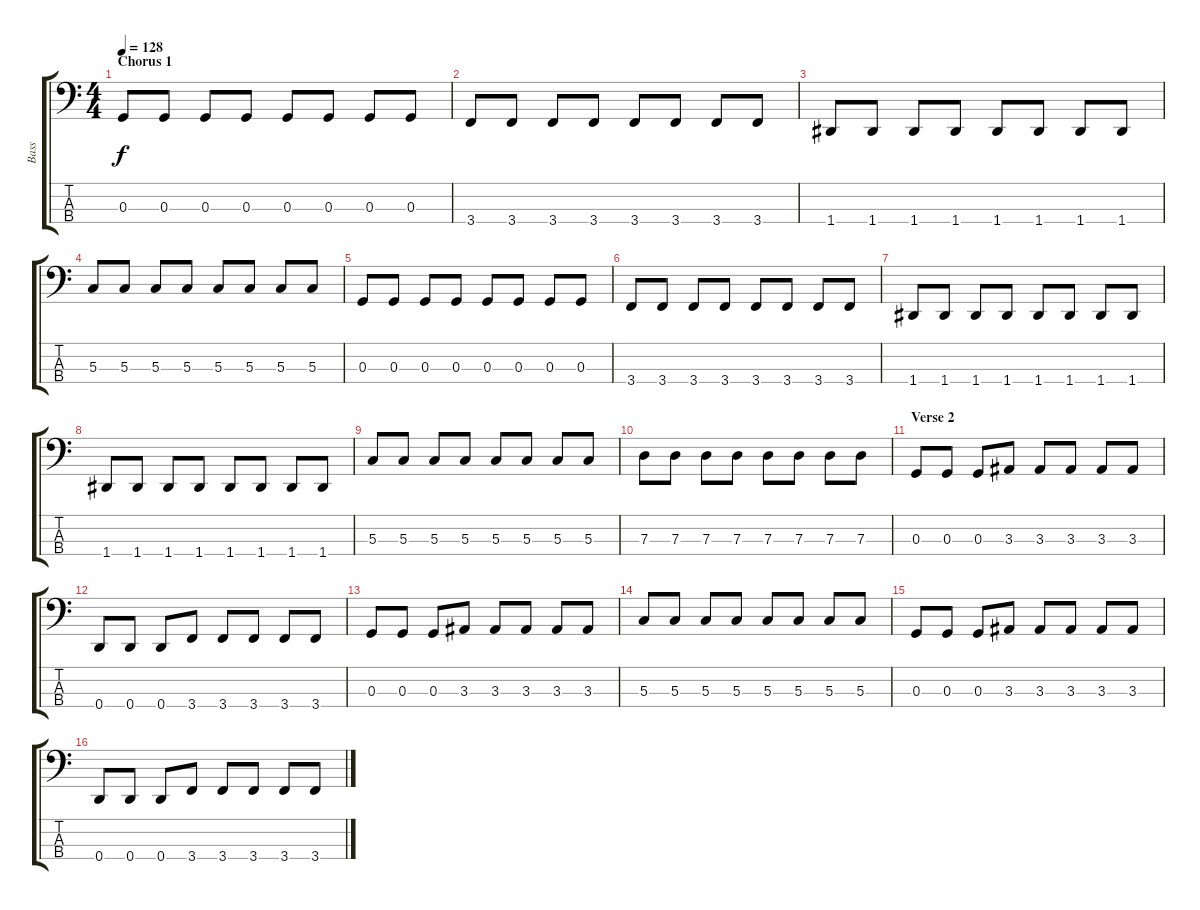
\track ("Bass" "Bass") {instrument electricbasspick}
\staff {score tabs}
\tuning (F2 C2 G1 D1) {hide}
\ts (4 4)
\section ("" "Chorus 1")
\tempo 128
\clef f4
\ks c
0.3.8{dy f} 0.3.8 0.3.8 0.3.8 0.3.8 0.3.8 0.3.8 0.3.8 |
3.4.8 3.4.8 3.4.8 3.4.8 3.4.8 3.4.8 3.4.8 3.4.8 |
1.4.8 1.4.8 1.4.8 1.4.8 1.4.8 1.4.8 1.4.8 1.4.8 |
5.3.8 5.3.8 5.3.8 5.3.8 5.3.8 5.3.8 5.3.8 5.3.8 |
0.3.8 0.3.8 0.3.8 0.3.8 0.3.8 0.3.8 0.3.8 0.3.8 |
3.4.8 3.4.8 3.4.8 3.4.8 3.4.8 3.4.8 3.4.8 3.4.8 |
1.4.8 1.4.8 1.4.8 1.4.8 1.4.8 1.4.8 1.4.8 1.4.8 |
1.4.8 1.4.8 1.4.8 1.4.8 1.4.8 1.4.8 1.4.8 1.4.8 |
5.3.8 5.3.8 5.3.8 5.3.8 5.3.8 5.3.8 5.3.8 5.3.8 |
7.3.8 7.3.8 7.3.8 7.3.8 7.3.8 7.3.8 7.3.8 7.3.8 |
\section ("" "Verse 2")
0.3.8 0.3.8 0.3.8 3.3.8 3.3.8 3.3.8 3.3.8 3.3.8 |
0.4.8 0.4.8 0.4.8 3.4.8 3.4.8 3.4.8 3.4.8 3.4.8 |
0.3.8 0.3.8 0.3.8 3.3.8 3.3.8 3.3.8 3.3.8 3.3.8 |
5.3.8 5.3.8 5.3.8 5.3.8 5.3.8 5.3.8 5.3.8 5.3.8 |
0.3.8 0.3.8 0.3.8 3.3.8 3.3.8 3.3.8 3.3.8 3.3.8 |
0.4.8 0.4.8 0.4.8 3.4.8 3.4.8 3.4.8 3.4.8 3.4.8
